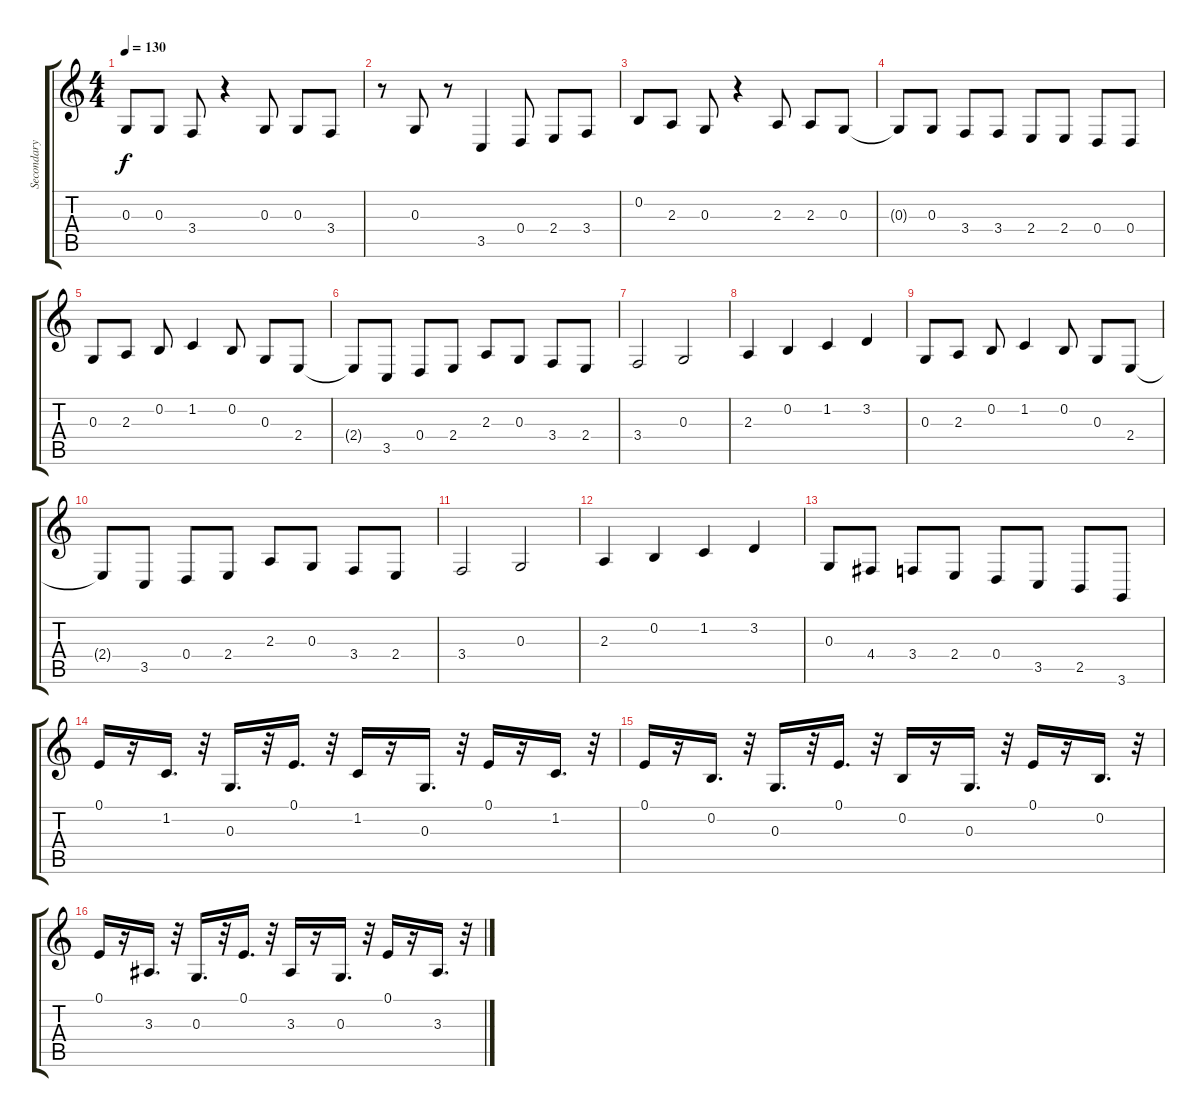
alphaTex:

\track ("Secondary" "Secondary") {instrument cello}
\staff {score tabs}
\tuning (E4 B3 G3 D3 A2 E2) {hide}
\ts (4 4)
\tempo 130
\clef g2
\ks c
0.3.8{dy f} 0.3.8 3.4.8 r.4 0.3.8 0.3.8 3.4.8 |
r.8 0.3.8 r.8 3.5.4 0.4.8 2.4.8 3.4.8 |
0.2.8 2.3.8 0.3.8 r.4 2.3.8 2.3.8 0.3.8 |
0.3{t}.8 0.3.8 3.4.8 3.4.8 2.4.8 2.4.8 0.4.8 0.4.8 |
0.3.8 2.3.8 0.2.8 1.2.4 0.2.8 0.3.8 2.4.8 |
2.4{t}.8 3.5.8 0.4.8 2.4.8 2.3.8 0.3.8 3.4.8 2.4.8 |
3.4.2 0.3.2 |
2.3.4 0.2.4 1.2.4 3.2.4 |
0.3.8 2.3.8 0.2.8 1.2.4 0.2.8 0.3.8 2.4.8 |
2.4{t}.8 3.5.8 0.4.8 2.4.8 2.3.8 0.3.8 3.4.8 2.4.8 |
3.4.2 0.3.2 |
2.3.4 0.2.4 1.2.4 3.2.4 |
0.3.8 4.4.8 3.4.8 2.4.8 0.4.8 3.5.8 2.5.8 3.6.8 |
0.1.16 r.16 1.2.16{d} r.32 0.3.16{d} r.32 0.1.16{d} r.32 1.2.16 r.16 0.3.16{d} r.32 0.1.16 r.16 1.2.16{d} r.32 |
0.1.16 r.16 0.2.16{d} r.32 0.3.16{d} r.32 0.1.16{d} r.32 0.2.16 r.16 0.3.16{d} r.32 0.1.16 r.16 0.2.16{d} r.32 |
0.1.16 r.16 3.3.16{d} r.32 0.3.16{d} r.32 0.1.16{d} r.32 3.3.16 r.16 0.3.16{d} r.32 0.1.16 r.16 3.3.16{d} r.32
